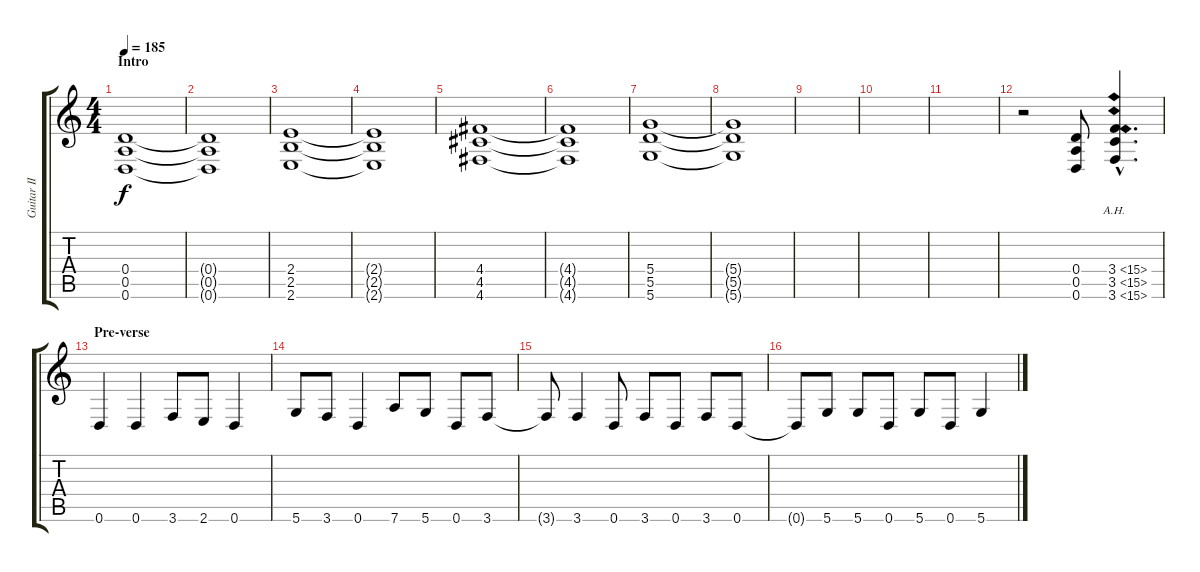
\track ("Guitar II" "Guitar II") {instrument overdrivenguitar}
\staff {score tabs}
\tuning (E4 B3 G3 D3 A2 D2) {hide}
\ts (4 4)
\section ("" "Intro")
\tempo 185
\clef g2
\ks c
(0.4 0.5 0.6).1{dy f instrument overdrivenguitar} |
(0.4{t} 0.5{t} 0.6{t}).1 |
(2.4 2.5 2.6).1 |
(2.4{t} 2.5{t} 2.6{t}).1 |
(4.4 4.5 4.6).1 |
(4.4{t} 4.5{t} 4.6{t}).1 |
(5.4 5.5 5.6).1{volume 0} |
(5.4{t} 5.5{t} 5.6{t}).1 |
|
|
|
r.2{volume 16} (0.4 0.5 0.6).8 (3.4{ah 12 hac} 3.5{ah 12 hac} 3.6{ah 12 hac}).4{d} |
\section ("" "Pre-verse")
0.6.4 0.6.4 3.6.8 2.6.8 0.6.4 |
5.6.8 3.6.8 0.6.4 7.6.8 5.6.8 0.6.8 3.6.8 |
3.6{t}.8 3.6.4 0.6.8 3.6.8 0.6.8 3.6.8 0.6.8 |
0.6{t}.8 5.6.8 5.6.8 0.6.8 5.6.8 0.6.8 5.6.4
